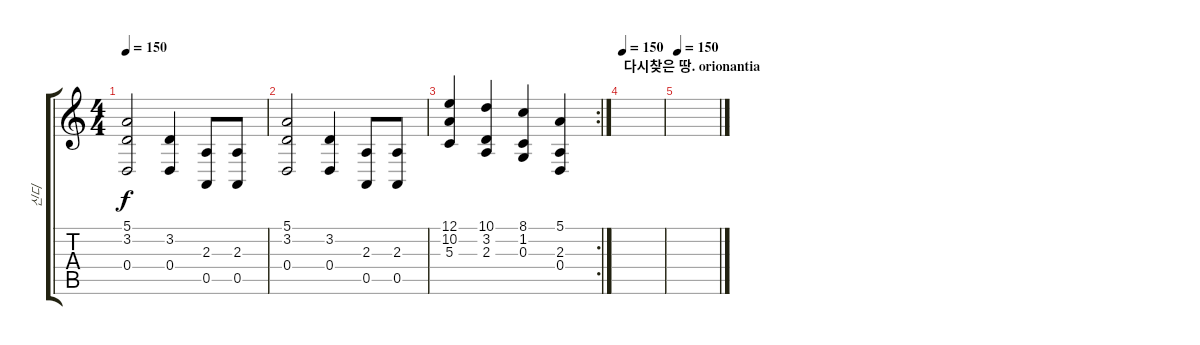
\track ("신디" "신디") {instrument synthstrings1}
\staff {score tabs}
\tuning (E4 B3 G3 D3 A2 E2) {hide}
\ts (4 4)
\tempo 150
\clef g2
\ks c
(5.1 3.2 0.4).2{dy f} (3.2 0.4).4 (2.3 0.5).8 (2.3 0.5).8 |
(5.1 3.2 0.4).2 (3.2 0.4).4 (2.3 0.5).8 (2.3 0.5).8 |
\rc 2
(12.1 10.2 5.3).4 (10.1 3.2 2.3).4 (8.1 1.2 0.3).4 (5.1 2.3 0.4).4 |
\section ("" "다시찾은 땅. orionantia")
\tempo 150
|
\tempo 150
